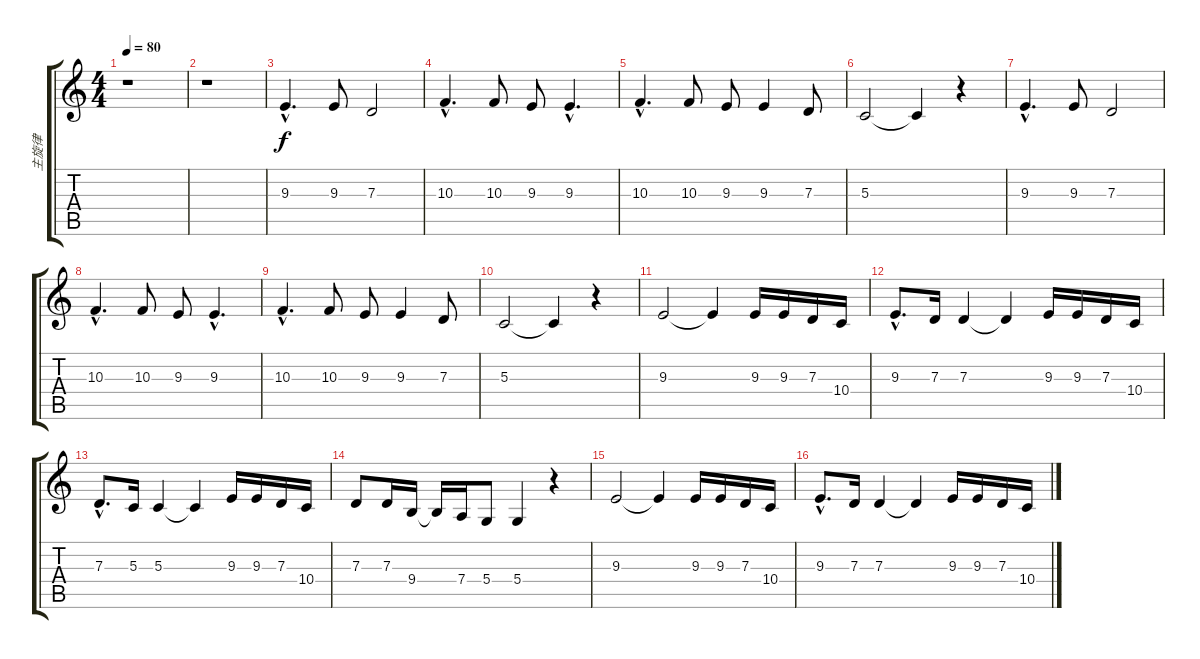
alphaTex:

\track ("主旋律" "主旋律") {instrument bassoon}
\staff {score tabs}
\tuning (E4 B3 G3 D3 A2 E2) {hide}
\ts (4 4)
\tempo 80
\clef g2
\ks c
r.1{dy f instrument bassoon} |
r.1 |
9.3{hac}.4{d} 9.3.8 7.3.2 |
10.3{hac}.4{d} 10.3.8 9.3.8 9.3{hac}.4{d} |
10.3{hac}.4{d} 10.3.8 9.3.8 9.3.4 7.3.8 |
5.3.2 5.3{t}.4 r.4 |
9.3{hac}.4{d} 9.3.8 7.3.2 |
10.3{hac}.4{d} 10.3.8 9.3.8 9.3{hac}.4{d} |
10.3{hac}.4{d} 10.3.8 9.3.8 9.3.4 7.3.8 |
5.3.2 5.3{t}.4 r.4 |
9.3.2 9.3{t}.4 9.3.16 9.3.16 7.3.16 10.4.16 |
9.3{hac}.8{d} 7.3.16 7.3.4 7.3{t}.4 9.3.16 9.3.16 7.3.16 10.4.16 |
7.3{hac}.8{d} 5.3.16 5.3.4 5.3{t}.4 9.3.16 9.3.16 7.3.16 10.4.16 |
7.3.8 7.3.16 9.4.16 9.4{t}.16 7.4.16 5.4.8 5.4.4 r.4 |
9.3.2 9.3{t}.4 9.3.16 9.3.16 7.3.16 10.4.16 |
9.3{hac}.8{d} 7.3.16 7.3.4 7.3{t}.4 9.3.16 9.3.16 7.3.16 10.4.16
